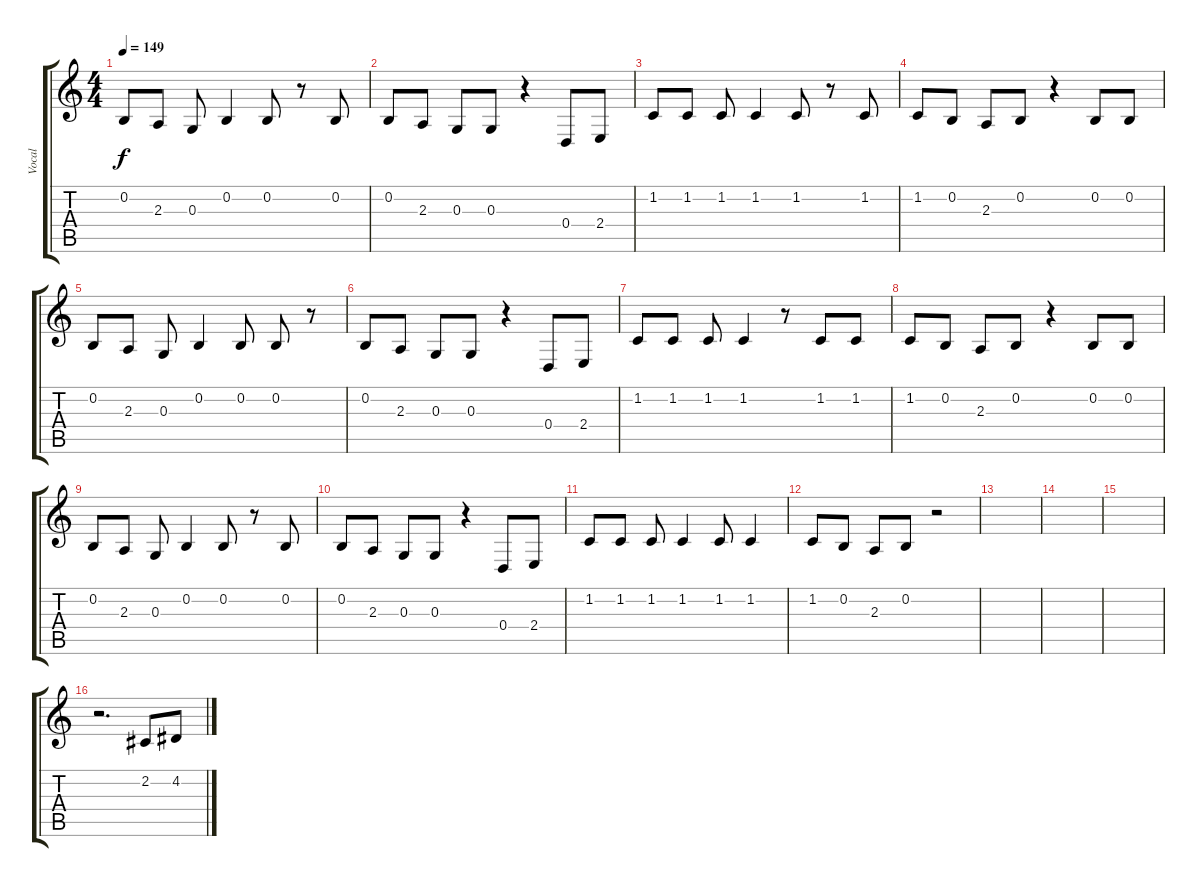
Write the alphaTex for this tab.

\track ("Vocal" "Vocal") {instrument tenorsax}
\staff {score tabs}
\tuning (E4 B3 G3 D3 A2 E2) {hide}
\ts (4 4)
\tempo 149
\clef g2
\ks c
0.2.8{dy f} 2.3.8 0.3.8 0.2.4 0.2.8 r.8 0.2.8 |
0.2.8 2.3.8 0.3.8 0.3.8 r.4 0.4.8 2.4.8 |
1.2.8 1.2.8 1.2.8 1.2.4 1.2.8 r.8 1.2.8 |
1.2.8 0.2.8 2.3.8 0.2.8 r.4 0.2.8 0.2.8 |
0.2.8 2.3.8 0.3.8 0.2.4 0.2.8 0.2.8 r.8 |
0.2.8 2.3.8 0.3.8 0.3.8 r.4 0.4.8 2.4.8 |
1.2.8 1.2.8 1.2.8 1.2.4 r.8 1.2.8 1.2.8 |
1.2.8 0.2.8 2.3.8 0.2.8 r.4 0.2.8 0.2.8 |
0.2.8 2.3.8 0.3.8 0.2.4 0.2.8 r.8 0.2.8 |
0.2.8 2.3.8 0.3.8 0.3.8 r.4 0.4.8 2.4.8 |
1.2.8 1.2.8 1.2.8 1.2.4 1.2.8 1.2.4 |
1.2.8 0.2.8 2.3.8 0.2.8 r.2 |
|
|
|
r.2{d} 2.2.8 4.2.8
